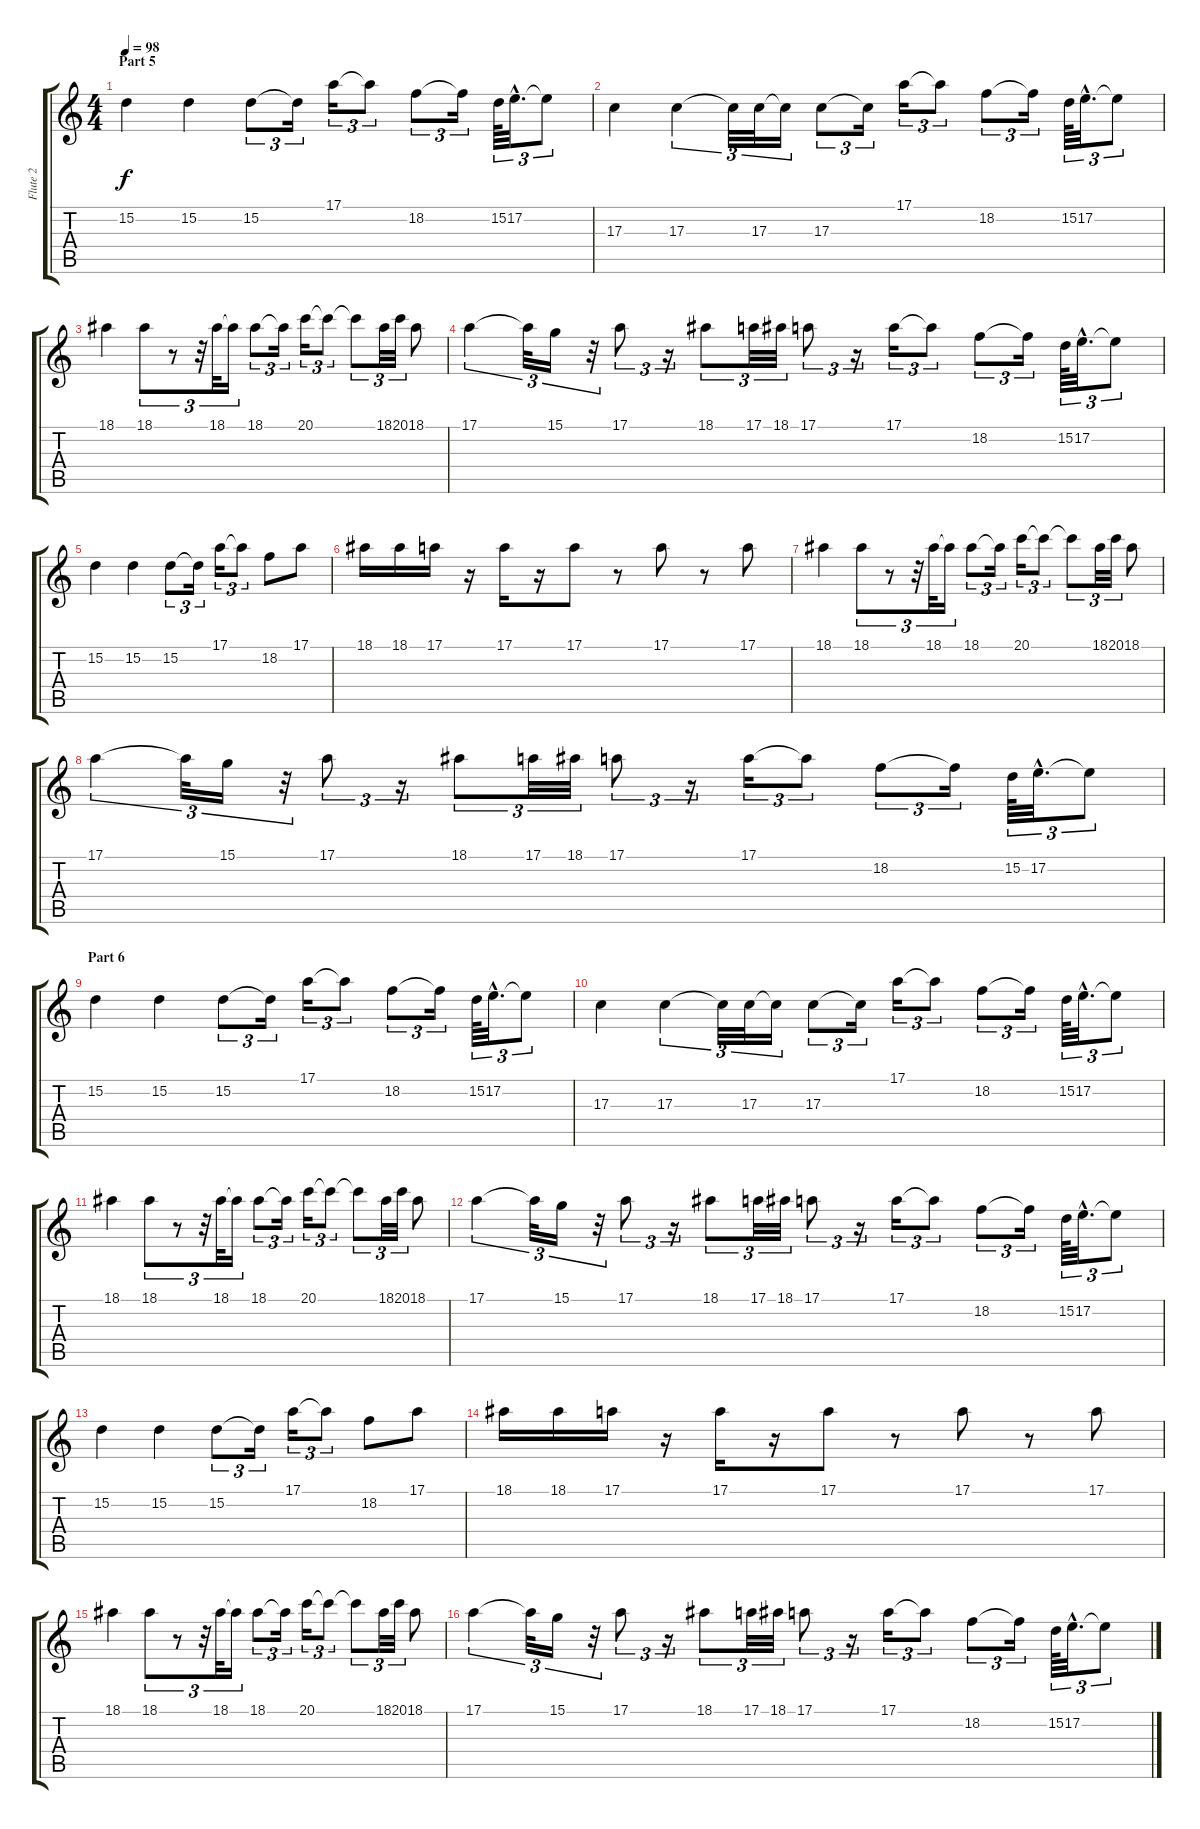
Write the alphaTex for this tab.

\track ("Flute 2" "Flute 2") {instrument panflute}
\staff {score tabs}
\tuning (E4 B3 G3 D3 A2 E2) {hide}
\ts (4 4)
\section ("" "Part 5")
\tempo 98
\clef g2
\ks c
15.2.4{dy f} 15.2.4 15.2.8{tu (3 2)} 15.2{t}.16{tu (3 2)} 17.1.16{tu (3 2)} 17.1{t}.8{tu (3 2)} 18.2.8{tu (3 2)} 18.2{t}.16{tu (3 2)} 15.2.64{tu (3 2)} 17.2{hac}.32{d tu (3 2)} 17.2{t}.8{tu (3 2)} |
17.3.4 17.3.4{tu (3 2)} 17.3{t}.32{tu (3 2)} 17.3.32{tu (3 2)} 17.3{t}.16{tu (3 2)} 17.3.8{tu (3 2)} 17.3{t}.16{tu (3 2)} 17.1.16{tu (3 2)} 17.1{t}.8{tu (3 2)} 18.2.8{tu (3 2)} 18.2{t}.16{tu (3 2)} 15.2.64{tu (3 2)} 17.2{hac}.32{d tu (3 2)} 17.2{t}.8{tu (3 2)} |
18.1.4 18.1.8{tu (3 2)} r.8{tu (3 2)} r.32{tu (3 2)} 18.1.32{tu (3 2)} 18.1{t}.16{tu (3 2)} 18.1.8{tu (3 2)} 18.1{t}.16{tu (3 2)} 20.1.16{tu (3 2)} 20.1{t}.8{tu (3 2)} 20.1{t}.8{tu (3 2)} 18.1.32{tu (3 2)} 20.1.32{tu (3 2)} 18.1.8 |
17.1.4{tu (3 2)} 17.1{t}.32{tu (3 2)} 15.1.16{tu (3 2)} r.32{tu (3 2)} 17.1.8{tu (3 2)} r.16{tu (3 2)} 18.1.8{tu (3 2)} 17.1.32{tu (3 2)} 18.1.32{tu (3 2)} 17.1.8{tu (3 2)} r.16{tu (3 2)} 17.1.16{tu (3 2)} 17.1{t}.8{tu (3 2)} 18.2.8{tu (3 2)} 18.2{t}.16{tu (3 2)} 15.2.64{tu (3 2)} 17.2{hac}.32{d tu (3 2)} 17.2{t}.8{tu (3 2)} |
15.2.4 15.2.4 15.2.8{tu (3 2)} 15.2{t}.16{tu (3 2)} 17.1.16{tu (3 2)} 17.1{t}.8{tu (3 2)} 18.2.8 17.1.8 |
18.1.16 18.1.16 17.1.16 r.16 17.1.16 r.16 17.1.8 r.8 17.1.8 r.8 17.1.8 |
18.1.4 18.1.8{tu (3 2)} r.8{tu (3 2)} r.32{tu (3 2)} 18.1.32{tu (3 2)} 18.1{t}.16{tu (3 2)} 18.1.8{tu (3 2)} 18.1{t}.16{tu (3 2)} 20.1.16{tu (3 2)} 20.1{t}.8{tu (3 2)} 20.1{t}.8{tu (3 2)} 18.1.32{tu (3 2)} 20.1.32{tu (3 2)} 18.1.8 |
17.1.4{tu (3 2)} 17.1{t}.32{tu (3 2)} 15.1.16{tu (3 2)} r.32{tu (3 2)} 17.1.8{tu (3 2)} r.16{tu (3 2)} 18.1.8{tu (3 2)} 17.1.32{tu (3 2)} 18.1.32{tu (3 2)} 17.1.8{tu (3 2)} r.16{tu (3 2)} 17.1.16{tu (3 2)} 17.1{t}.8{tu (3 2)} 18.2.8{tu (3 2)} 18.2{t}.16{tu (3 2)} 15.2.64{tu (3 2)} 17.2{hac}.32{d tu (3 2)} 17.2{t}.8{tu (3 2)} |
\section ("" "Part 6")
15.2.4 15.2.4 15.2.8{tu (3 2)} 15.2{t}.16{tu (3 2)} 17.1.16{tu (3 2)} 17.1{t}.8{tu (3 2)} 18.2.8{tu (3 2)} 18.2{t}.16{tu (3 2)} 15.2.64{tu (3 2)} 17.2{hac}.32{d tu (3 2)} 17.2{t}.8{tu (3 2)} |
17.3.4 17.3.4{tu (3 2)} 17.3{t}.32{tu (3 2)} 17.3.32{tu (3 2)} 17.3{t}.16{tu (3 2)} 17.3.8{tu (3 2)} 17.3{t}.16{tu (3 2)} 17.1.16{tu (3 2)} 17.1{t}.8{tu (3 2)} 18.2.8{tu (3 2)} 18.2{t}.16{tu (3 2)} 15.2.64{tu (3 2)} 17.2{hac}.32{d tu (3 2)} 17.2{t}.8{tu (3 2)} |
18.1.4 18.1.8{tu (3 2)} r.8{tu (3 2)} r.32{tu (3 2)} 18.1.32{tu (3 2)} 18.1{t}.16{tu (3 2)} 18.1.8{tu (3 2)} 18.1{t}.16{tu (3 2)} 20.1.16{tu (3 2)} 20.1{t}.8{tu (3 2)} 20.1{t}.8{tu (3 2)} 18.1.32{tu (3 2)} 20.1.32{tu (3 2)} 18.1.8 |
17.1.4{tu (3 2)} 17.1{t}.32{tu (3 2)} 15.1.16{tu (3 2)} r.32{tu (3 2)} 17.1.8{tu (3 2)} r.16{tu (3 2)} 18.1.8{tu (3 2)} 17.1.32{tu (3 2)} 18.1.32{tu (3 2)} 17.1.8{tu (3 2)} r.16{tu (3 2)} 17.1.16{tu (3 2)} 17.1{t}.8{tu (3 2)} 18.2.8{tu (3 2)} 18.2{t}.16{tu (3 2)} 15.2.64{tu (3 2)} 17.2{hac}.32{d tu (3 2)} 17.2{t}.8{tu (3 2)} |
15.2.4 15.2.4 15.2.8{tu (3 2)} 15.2{t}.16{tu (3 2)} 17.1.16{tu (3 2)} 17.1{t}.8{tu (3 2)} 18.2.8 17.1.8 |
18.1.16 18.1.16 17.1.16 r.16 17.1.16 r.16 17.1.8 r.8 17.1.8 r.8 17.1.8 |
18.1.4 18.1.8{tu (3 2)} r.8{tu (3 2)} r.32{tu (3 2)} 18.1.32{tu (3 2)} 18.1{t}.16{tu (3 2)} 18.1.8{tu (3 2)} 18.1{t}.16{tu (3 2)} 20.1.16{tu (3 2)} 20.1{t}.8{tu (3 2)} 20.1{t}.8{tu (3 2)} 18.1.32{tu (3 2)} 20.1.32{tu (3 2)} 18.1.8 |
17.1.4{tu (3 2)} 17.1{t}.32{tu (3 2)} 15.1.16{tu (3 2)} r.32{tu (3 2)} 17.1.8{tu (3 2)} r.16{tu (3 2)} 18.1.8{tu (3 2)} 17.1.32{tu (3 2)} 18.1.32{tu (3 2)} 17.1.8{tu (3 2)} r.16{tu (3 2)} 17.1.16{tu (3 2)} 17.1{t}.8{tu (3 2)} 18.2.8{tu (3 2)} 18.2{t}.16{tu (3 2)} 15.2.64{tu (3 2)} 17.2{hac}.32{d tu (3 2)} 17.2{t}.8{tu (3 2)}
